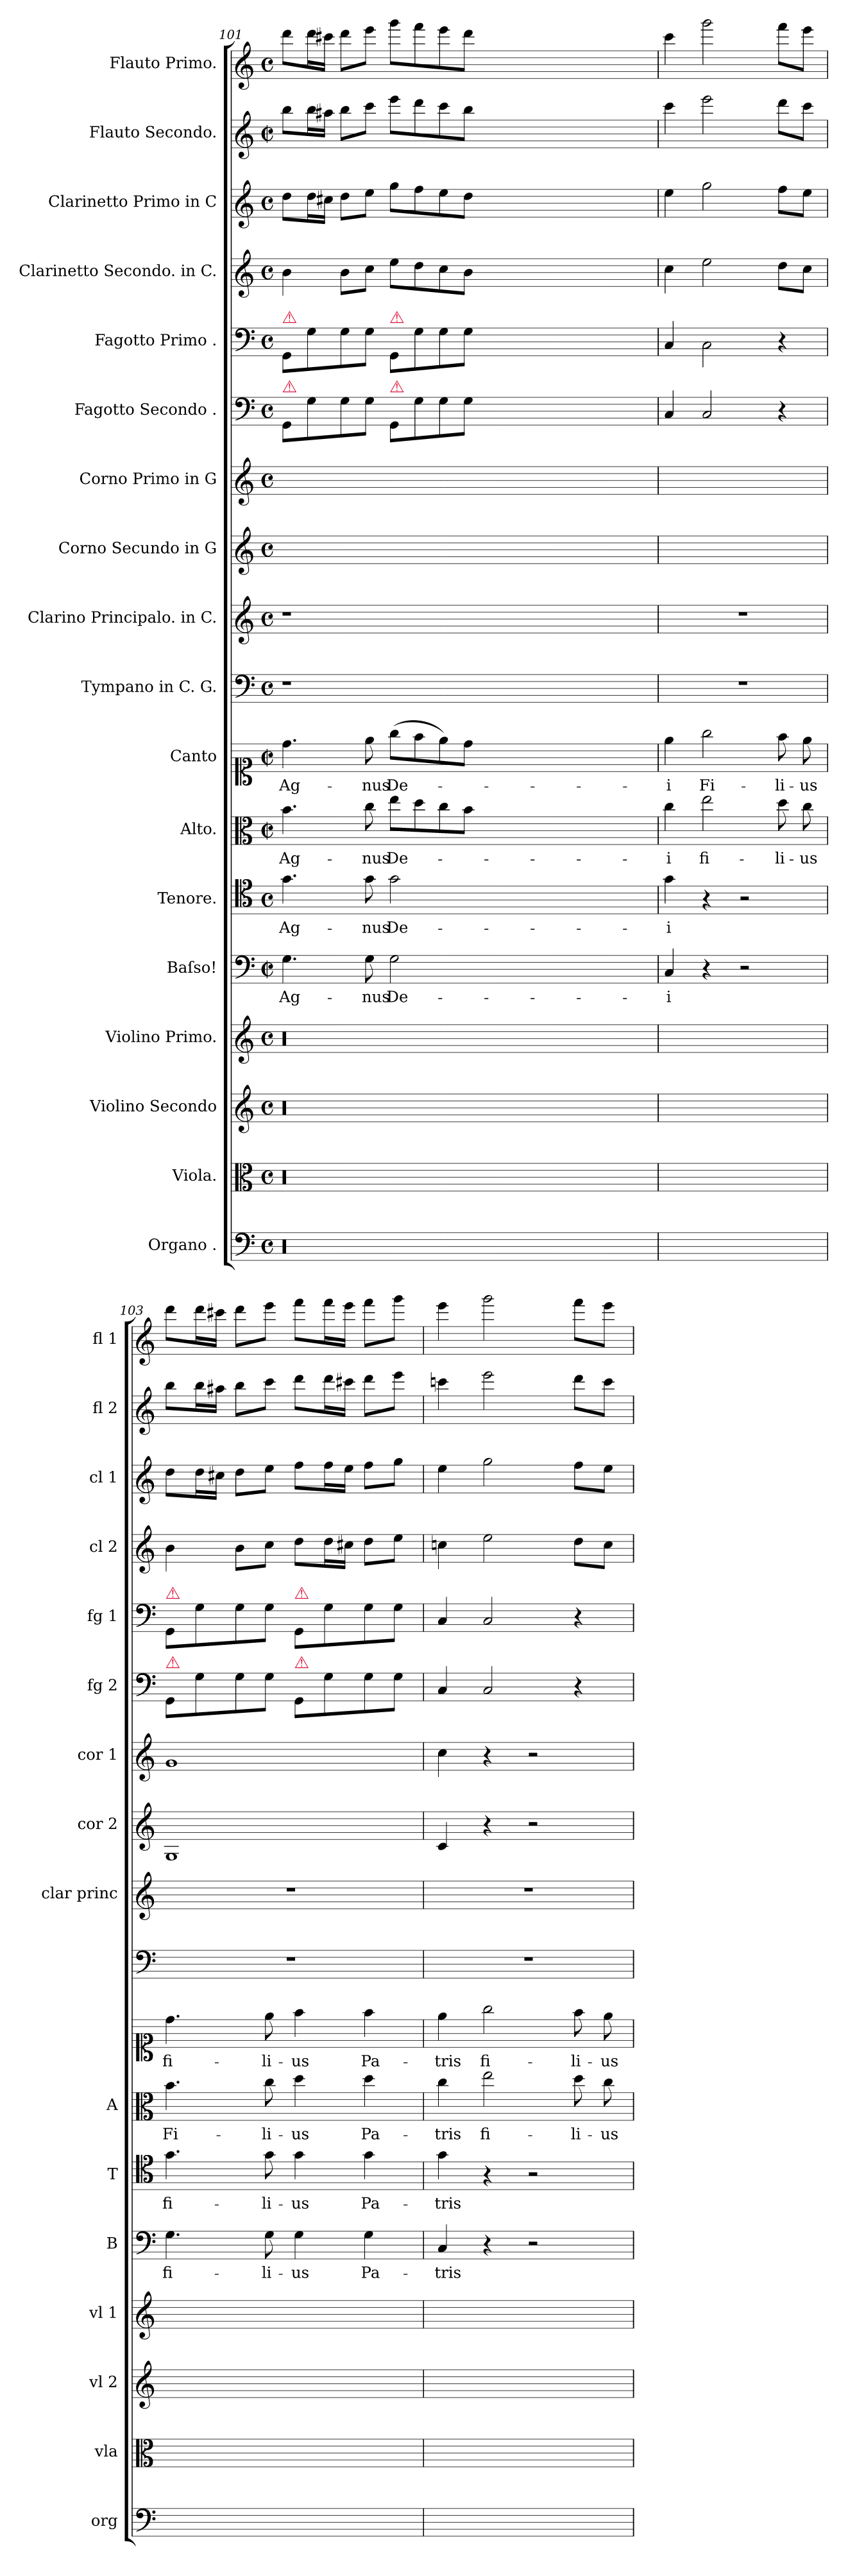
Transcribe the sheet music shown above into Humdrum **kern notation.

**kern	**kern	**kern	**kern	**kern	**text	**kern	**text	**kern	**text	**kern	**text	**kern	**kern	**kern	**kern	**kern	**kern	**kern	**kern	**kern	**kern
*part18	*part17	*part16	*part15	*part14	*part14	*part13	*part13	*part12	*part12	*part11	*part11	*part10	*part9	*part8	*part7	*part6	*part5	*part4	*part3	*part2	*part1
*staff18	*staff17	*staff16	*staff15	*staff14	*staff14	*staff13	*staff13	*staff12	*staff12	*staff11	*staff11	*staff10	*staff9	*staff8	*staff7	*staff6	*staff5	*staff4	*staff3	*staff2	*staff1
*I"Organo .	*I"Viola.	*I"Violino Secondo	*I"Violino Primo.	*I"Baſso!	*	*I"Tenore.	*	*I"Alto.	*	*I"Canto	*	*I"Tympano in C. G.	*I"Clarino Principalo. in C.	*I"Corno Secundo in G	*I"Corno Primo in G	*I"Fagotto Secondo .	*I"Fagotto Primo .	*I"Clarinetto Secondo. in C.	*I"Clarinetto Primo in C	*I"Flauto Secondo.	*I"Flauto Primo.
*I'org	*I'vla	*I'vl 2	*I'vl 1	*I'B	*	*I'T	*	*I'A	*	*	*	*	*I'clar princ	*I'cor 2	*I'cor 1	*I'fg 2	*I'fg 1	*I'cl 2	*I'cl 1	*I'fl 2	*I'fl 1
*clefF4	*clefC3	*clefG2	*clefG2	*clefF4	*	*clefC4	*	*clefC3	*	*clefC1	*	*clefF4	*clefG2	*clefG2	*clefG2	*clefF4	*clefF4	*clefG2	*clefG2	*clefG2	*clefG2
*k[]	*k[]	*k[]	*k[]	*k[]	*	*k[]	*	*k[]	*	*k[]	*	*k[]	*k[]	*k[]	*k[]	*k[]	*k[]	*k[]	*k[]	*k[]	*k[]
*C:	*C:	*C:	*C:	*C:	*	*C:	*	*C:	*	*C:	*	*C:	*C:	*C:	*C:	*C:	*C:	*C:	*C:	*C:	*C:
*M4/4	*M4/4	*M4/4	*M4/4	*M4/4	*	*M4/4	*	*M4/4	*	*M4/4	*	*M4/4	*M4/4	*M4/4	*M4/4	*M4/4	*M4/4	*M4/4	*M4/4	*M4/4	*M4/4
*met(c)	*met(c)	*met(c)	*met(c)	*met(c|)	*	*met(c)	*	*met(c|)	*	*met(c|)	*	*met(c)	*met(c)	*met(c)	*met(c)	*met(c)	*met(c)	*met(c)	*met(c)	*met(c|)	*met(c)
=101	=101	=101	=101	=101	=101	=101	=101	=101	=101	=101	=101	=101	=101	=101	=101	=101	=101	=101	=101	=101	=101
!	!	!	!	!	!	!	!	!	!	!	!	!	!	!	!	!	!LO:TX:a:color=crimson:t=⚠	!	!	!	!
!	!	!	!	!	!	!	!	!	!	!	!	!	!	!	!	!LO:TX:a:color=crimson:t=⚠	!	!	!	!	!
00r	00r	00r	00r	4.G\	Ag-	4.g\	Ag-	4.b\	Ag-	4.dd\	Ag-	1r	1r	1Gyy	2g/yy	8GG/L	8GG/L	4b\	8dd\L	8bb\L	8ddd\L
.	.	.	.	.	.	.	.	.	.	.	.	.	.	.	.	8G\	8G\	.	16dd\L	16bb\L	16ddd\L
.	.	.	.	.	.	.	.	.	.	.	.	.	.	.	.	.	.	.	16cc#X\JJ	16aa#X\JJ	16ccc#X\JJ
.	.	.	.	.	.	.	.	.	.	.	.	.	.	.	.	8G\	8G\	8b\L	8dd\L	8bb\L	8ddd\L
.	.	.	.	8G\	-nus	8g\	-nus	8cc\	-nus	8ee\	-nus	.	.	.	.	8G\J	8G\J	8cc\J	8ee\J	8ccc\J	8eee\J
!	!	!	!	!	!	!	!	!	!	!	!	!	!	!	!	!	!LO:TX:a:color=crimson:t=⚠	!	!	!	!
!	!	!	!	!	!	!	!	!	!	!	!	!	!	!	!	!LO:TX:a:color=crimson:t=⚠	!	!	!	!	!
.	.	.	.	2G\	De-	2g\	De-	8ee\L	De-	(8gg\L	De-	.	.	.	2g/yy	8GG/L	8GG/L	8ee\L	8gg\L	8eee\L	8ggg\L
.	.	.	.	.	.	.	.	8dd\	.	8ff\	.	.	.	.	.	8G\	8G\	8dd\	8ff\	8ddd\	8fff\
.	.	.	.	.	.	.	.	8cc\	.	8ee\)	.	.	.	.	.	8G\	8G\	8cc\	8ee\	8ccc\	8eee\
.	.	.	.	.	.	.	.	8b\J	.	8dd\J	.	.	.	.	.	8G\J	8G\J	8b\J	8dd\J	8bb\J	8ddd\J
.	.	.	.	0.ryy	.	0.ryy	.	0.ryy	.	0.ryy	.	0.ryy	0.ryy	0.ryy	0.ryy	0.ryy	0.ryy	0.ryy	0.ryy	0.ryy	0.ryy
=102	=102	=102	=102	=102	=102	=102	=102	=102	=102	=102	=102	=102	=102	=102	=102	=102	=102	=102	=102	=102	=102
1ryy	1ryy	1ryy	1ryy	4C/	-i	4g\	-i	4cc\	-i	4ee\	-i	1r	1r	4c/yy	4cc\yy	4C/	4C/	4cc\	4ee\	4ccc\	4ccc\
.	.	.	.	4r	.	4r	.	2ee\	fi-	2gg\	Fi-	.	.	4ryy	4ryy	2C/	2C\	2ee\	2gg\	2eee\	2ggg\
.	.	.	.	2r	.	2r	.	.	.	.	.	.	.	2ryy	4ryy	.	.	.	.	.	.
.	.	.	.	.	.	.	.	8dd\	-li-	8ff\	-li-	.	.	.	4ryy	4r	4r	8dd\L	8ff\L	8ddd\L	8fff\L
.	.	.	.	.	.	.	.	8cc\	-us	8ee\	-us	.	.	.	.	.	.	8cc\J	8ee\J	8ccc\J	8eee\J
=103	=103	=103	=103	=103	=103	=103	=103	=103	=103	=103	=103	=103	=103	=103	=103	=103	=103	=103	=103	=103	=103
!	!	!	!	!	!	!	!	!	!	!	!	!	!	!	!	!	!LO:TX:a:color=crimson:t=⚠	!	!	!	!
!	!	!	!	!	!	!	!	!	!	!	!	!	!	!	!	!LO:TX:a:color=crimson:t=⚠	!	!	!	!	!
1ryy	1ryy	1ryy	1ryy	4.G\	fi-	4.g\	fi-	4.b\	Fi-	4.dd\	fi-	1r	1r	1G	1g	8GG/L	8GG/L	4b\	8dd\L	8bb\L	8ddd\L
.	.	.	.	.	.	.	.	.	.	.	.	.	.	.	.	8G\	8G\	.	16dd\L	16bb\L	16ddd\L
.	.	.	.	.	.	.	.	.	.	.	.	.	.	.	.	.	.	.	16cc#X\JJ	16aa#X\JJ	16ccc#X\JJ
.	.	.	.	.	.	.	.	.	.	.	.	.	.	.	.	8G\	8G\	8b\L	8dd\L	8bb\L	8ddd\L
.	.	.	.	8G\	-li-	8g\	-li-	8cc\	-li-	8ee\	-li-	.	.	.	.	8G\J	8G\J	8cc\J	8ee\J	8ccc\J	8eee\J
!	!	!	!	!	!	!	!	!	!	!	!	!	!	!	!	!	!LO:TX:a:color=crimson:t=⚠	!	!	!	!
!	!	!	!	!	!	!	!	!	!	!	!	!	!	!	!	!LO:TX:a:color=crimson:t=⚠	!	!	!	!	!
.	.	.	.	4G\	-us	4g\	-us	4dd\	-us	4ff\	-us	.	.	.	.	8GG/L	8GG/L	8dd\L	8ff\L	8ddd\L	8fff\L
.	.	.	.	.	.	.	.	.	.	.	.	.	.	.	.	8G\	8G\	16dd\L	16ff\L	16ddd\L	16fff\L
.	.	.	.	.	.	.	.	.	.	.	.	.	.	.	.	.	.	16cc#X\JJ	16ee\JJ	16ccc#X\JJ	16eee\JJ
.	.	.	.	4G\	Pa-	4g\	Pa-	4dd\	Pa-	4ff\	Pa-	.	.	.	.	8G\	8G\	8dd\L	8ff\L	8ddd\L	8fff\L
.	.	.	.	.	.	.	.	.	.	.	.	.	.	.	.	8G\J	8G\J	8ee\J	8gg\J	8eee\J	8ggg\J
=104	=104	=104	=104	=104	=104	=104	=104	=104	=104	=104	=104	=104	=104	=104	=104	=104	=104	=104	=104	=104	=104
1ryy	1ryy	1ryy	1ryy	4C/	-tris	4g\	-tris	4cc\	-tris	4ee\	-tris	1r	1r	4c/	4cc\	4C/	4C/	4ccn\	4ee\	4cccn\	4eee\
.	.	.	.	4r	.	4r	.	2ee\	fi-	2gg\	fi-	.	.	4r	4r	2C/	2C/	2ee\	2gg\	2eee\	2ggg\
.	.	.	.	2r	.	2r	.	.	.	.	.	.	.	2r	2r	.	.	.	.	.	.
.	.	.	.	.	.	.	.	8dd\	-li-	8ff\	-li-	.	.	.	.	4r	4r	8dd\L	8ff\L	8ddd\L	8fff\L
.	.	.	.	.	.	.	.	8cc\	-us	8ee\	-us	.	.	.	.	.	.	8cc\J	8ee\J	8ccc\J	8eee\J
=	=	=	=	=	=	=	=	=	=	=	=	=	=	=	=	=	=	=	=	=	=
*-	*-	*-	*-	*-	*-	*-	*-	*-	*-	*-	*-	*-	*-	*-	*-	*-	*-	*-	*-	*-	*-
